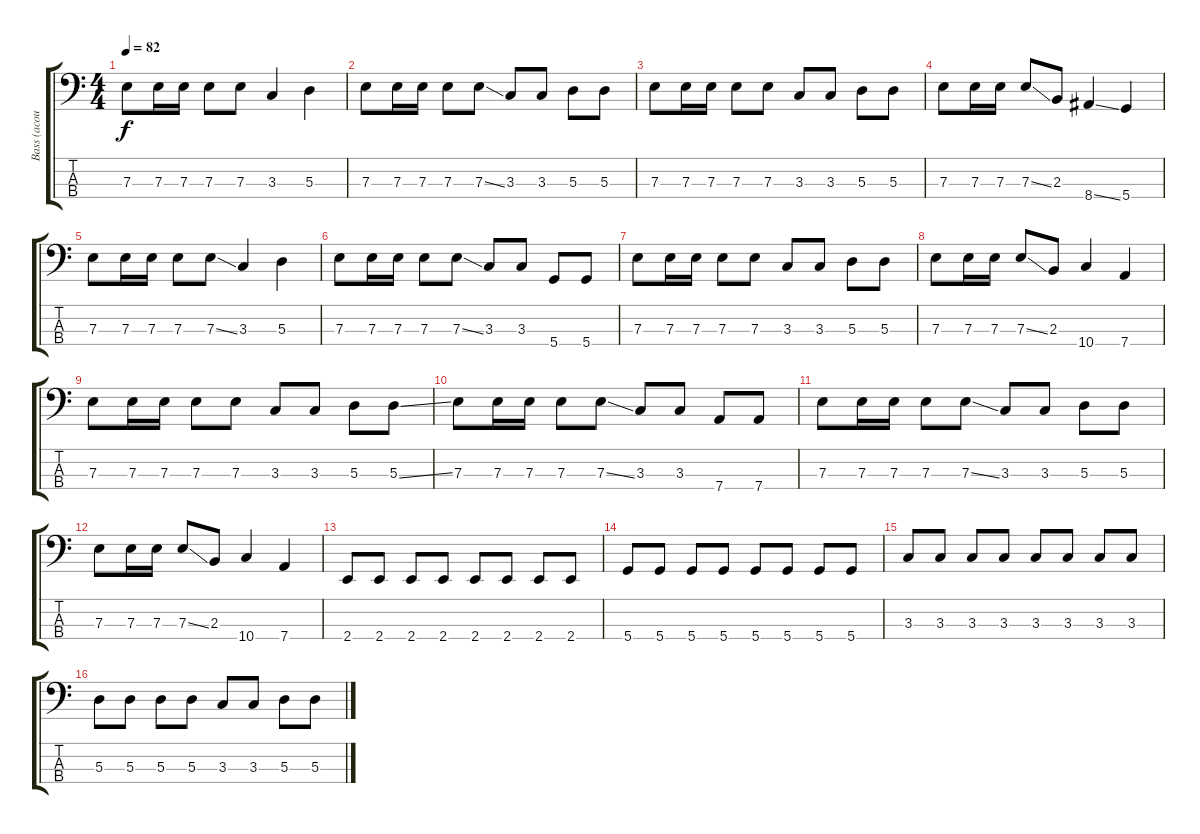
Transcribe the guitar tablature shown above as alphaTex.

\track ("Bass (acoustic)" "Bass (acou") {instrument acousticbass}
\staff {score tabs}
\tuning (G2 D2 A1 D1) {hide}
\ts (4 4)
\tempo 82
\clef f4
\ks c
7.3.8{dy f} 7.3.16 7.3.16 7.3.8 7.3.8 3.3.4 5.3.4 |
7.3.8 7.3.16 7.3.16 7.3.8 7.3{ss}.8 3.3.8 3.3.8 5.3.8 5.3.8 |
7.3.8 7.3.16 7.3.16 7.3.8 7.3.8 3.3.8 3.3.8 5.3.8 5.3.8 |
7.3.8 7.3.16 7.3.16 7.3{ss}.8 2.3.8 8.4{ss}.4 5.4.4 |
7.3.8 7.3.16 7.3.16 7.3.8 7.3{ss}.8 3.3.4 5.3.4 |
7.3.8 7.3.16 7.3.16 7.3.8 7.3{ss}.8 3.3.8 3.3.8 5.4.8 5.4.8 |
7.3.8 7.3.16 7.3.16 7.3.8 7.3.8 3.3.8 3.3.8 5.3.8 5.3.8 |
7.3.8 7.3.16 7.3.16 7.3{ss}.8 2.3.8 10.4.4 7.4.4 |
7.3.8 7.3.16 7.3.16 7.3.8 7.3.8 3.3.8 3.3.8 5.3.8 5.3{ss}.8 |
7.3.8 7.3.16 7.3.16 7.3.8 7.3{ss}.8 3.3.8 3.3.8 7.4.8 7.4.8 |
7.3.8 7.3.16 7.3.16 7.3.8 7.3{ss}.8 3.3.8 3.3.8 5.3.8 5.3.8 |
7.3.8 7.3.16 7.3.16 7.3{ss}.8 2.3.8 10.4.4 7.4.4 |
2.4.8 2.4.8 2.4.8 2.4.8 2.4.8 2.4.8 2.4.8 2.4.8 |
5.4.8 5.4.8 5.4.8 5.4.8 5.4.8 5.4.8 5.4.8 5.4.8 |
3.3.8 3.3.8 3.3.8 3.3.8 3.3.8 3.3.8 3.3.8 3.3.8 |
5.3.8 5.3.8 5.3.8 5.3.8 3.3.8 3.3.8 5.3.8 5.3.8
